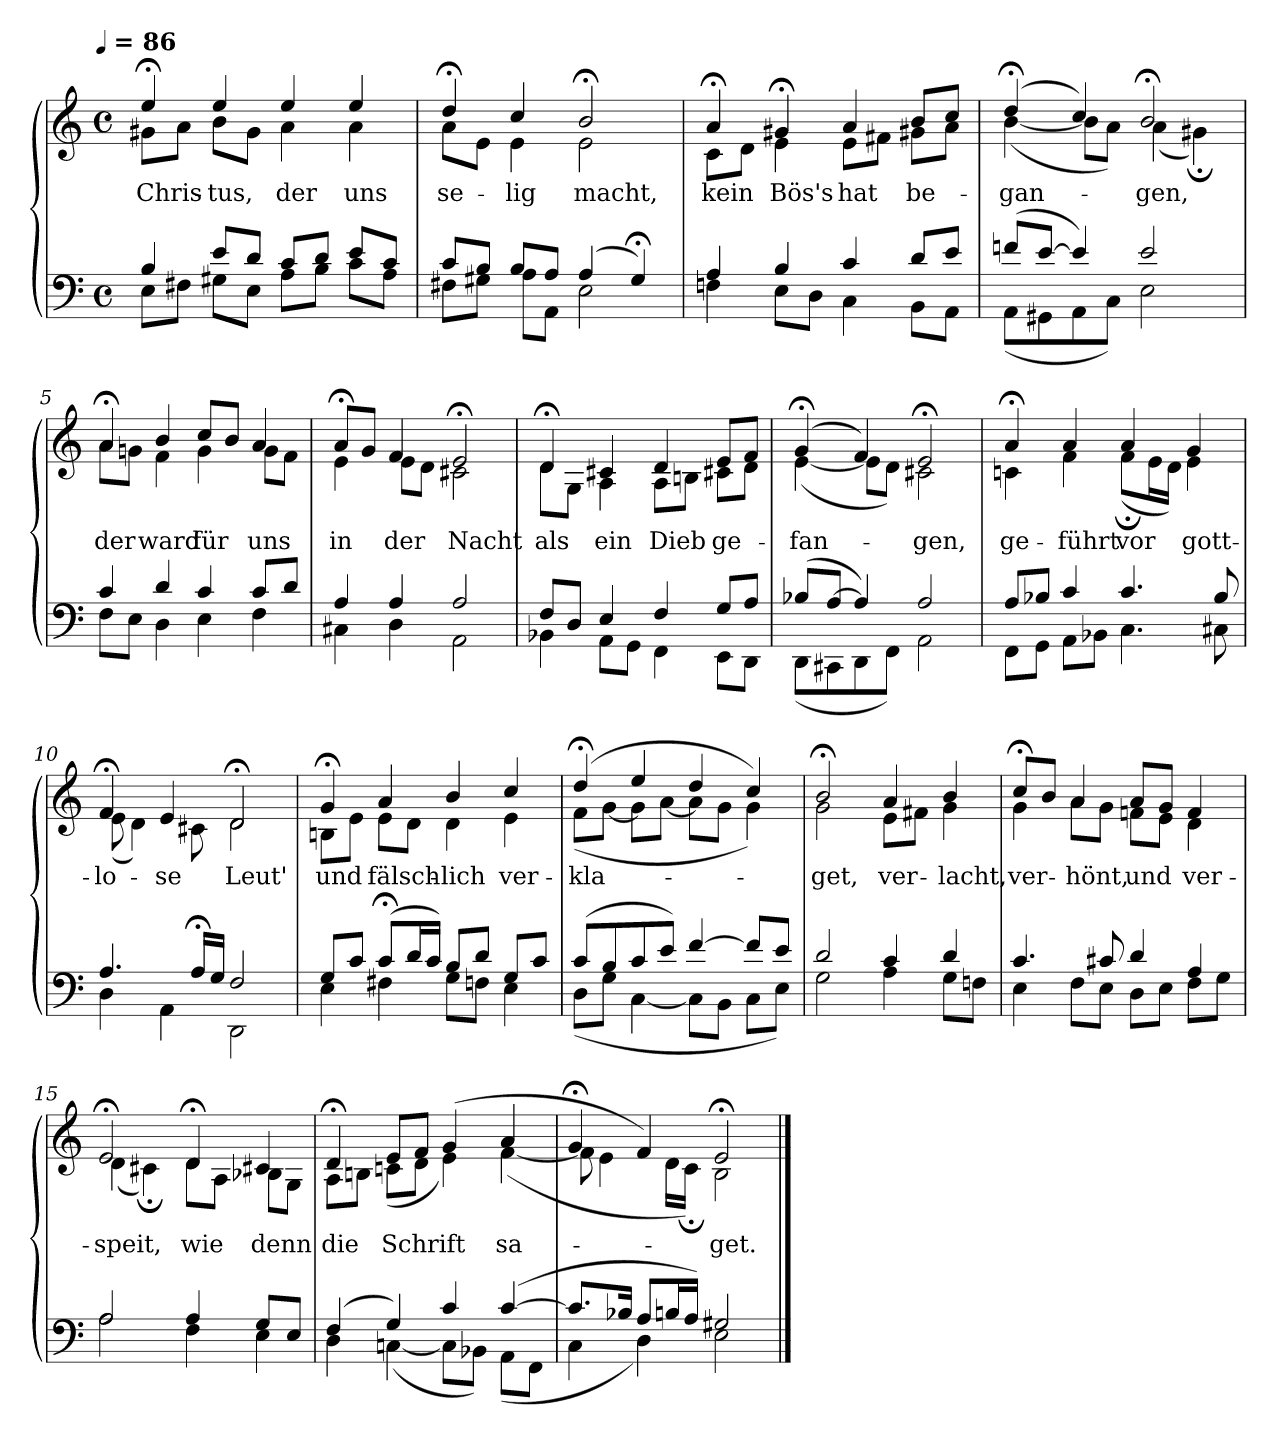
**kern	**kern	**text	**dynam
*part1	*part1	*part1	*part1
*staff2	*staff1	*staff1	*staff1/2
*clefF4	*clefG2	*	*
!!LO:TX:omd:t=[quarter] = 86
*M4/4	*M4/4	*	*
*met(c)	*met(c)	*	*
*MM86	*MM86	*	*
=1	=1	=1	=1
*^	*^	*	*
4B	8EL	4ee;<	8g#XL	Chris-	.
.	8F#XJ	.	8aJ	.	.
8eL	8G#XL	4ee	8bL	-tus,	♩ = 85
8dJ	8EJ	.	8g#J	.	.
8cL	8AL	4ee	4a	der	♩ = 84
8dJ	8BJ	.	.	.	.
8eL	8cL	4ee	4a	uns	♩ = 83
8cJ	8AJ	.	.	.	.
=2	=2	=2	=2	=2	=2
8cL	8F#XL	4dd;<	8aL	se-	.
8BJ	8G#XJ	.	8eJ	.	.
8BL	8AL	4cc	4e	-lig	♩ = 80
8AJ	8AAJ	.	.	.	.
(4A	2E	2b;<	2e	macht,	♩ = 86
4G#;<)	.	.	.	.	.
=3	=3	=3	=3	=3	=3
4A	4Fn	4a;<	8cL	kein	.
.	.	.	8dJ	.	.
4B	8EL	4g#X;<	4e	Bös's	.
.	8DJ	.	.	.	.
4c	4C	4a	8eL	hat	♩ = 85.2
.	.	.	8f#XJ	.	.
8dL	8BBL	8bL	8g#XL	be-	♩ = 83
8eJ	8AAJ	8ccJ	8aJ	.	.
=4	=4	=4	=4	=4	=4
(8fnL	(8AAL	(4dd;<	([4b	-gan-	.
[8eJ	8GG#X	.	.	.	.
4e])	8AA	4cc)	8bL]	.	♩ = 82
.	8CJ)	.	8aJ)	.	.
2e	2E	2b;<	(4a	-gen,	♩ = 86.9
.	.	.	4g#X;)	.	.
!!LO:LB:g=z	!!
=5	=5	=5	=5	=5	=5
4c	8FL	4a;<	8aL	der	.
.	8EJ	.	8gnJ	.	.
4d	4D	4b	4f	ward	♩ = 84
4c	4E	8ccL	4g	für	♩ = 86
.	.	8bJ	.	.	.
8cL	4F	4a	8gL	uns	.
8dJ	.	.	8fJ	.	.
=6	=6	=6	=6	=6	=6
*	*	*MM86	*	*	*
4A	4C#X	8a;<L	4e	in	.
.	.	8gJ	.	.	.
4A	4D	4f	8eL	der	♩ = 82.5
.	.	.	8dJ	.	.
2A	2AA	2e;<	2c#X	Nacht	♩ = 80
=7	=7	=7	=7	=7	=7
*	*	*MM86	*	*	*
8FL	4BB-X	4d;<	8dL	als	.
8DJ	.	.	8GJ	.	.
4E	8AAL	4c#X	4A	ein	♩ = 84
.	8GGJ	.	.	.	.
4F	4FF	4d	8AL	Dieb	♩ = 83
.	.	.	8BnJ	.	.
8GL	8EEL	8eL	8c#XL	ge-	♩ = 83
8AJ	8DDJ	8fJ	8dJ	.	.
=8	=8	=8	=8	=8	=8
*	*	*MM83	*	*	*
(8B-XL	(8DDL	(4g;<	([4e	-fan-	.
[8AJ	8CC#X	.	.	.	.
4A])	8DD	4f)	8eL]	.	♩ = 80
.	8FFJ)	.	8dJ)	.	.
2A	2AA	2e;<	2c#X	-gen,	♩ = 80
!!LO:LB:g=z	!!
=9	=9	=9	=9	=9	=9
*	*	*MM83	*	*	*
8AL	8FFL	4a;<	4cn	ge-	.
8B-XJ	8GGJ	.	.	.	.
4c	8AAL	4a	4f	-führt	.
.	8BB-XJ	.	.	.	.
4.c	4.C	4a	(8f;L	vor	♩ = 82
.	.	.	16eL	.	.
.	.	.	16dJJ)	.	.
.	.	4g	4e	gott-	♩ = 80
8B-	8C#X	.	.	.	.
=10	=10	=10	=10	=10	=10
*	*	*MM81	*	*	*
4.A	4D	4f;<	(8e	-lo-	.
.	.	.	4d)	.	.
.	4AA	4e	.	-se	♩ = 76.7
16A;<LL	.	.	8c#X	.	.
16GJJ	.	.	.	.	.
2F	2DD	2d;<	2d	Leut'	♩ = 80
=11	=11	=11	=11	=11	=11
*	*	*MM84	*	*	*
8GL	4E	4g;<	8BnL	und	.
8cJ	.	.	8eJ	.	.
(8c;<L	4F#X	4a	8eL	fälsch-	♩ = 79
16dL	.	.	8dJ	.	.
16cJJ)	.	.	.	.	.
8BL	8GL	4b	4d	-lich	♩ = 83
8dJ	8FnJ	.	.	.	.
8GL	4E	4cc	4e	ver-	♩ = 82
8cJ	.	.	.	.	.
=12	=12	=12	=12	=12	=12
*	*	*MM83	*	*	*
(8cL	(8DL	(4dd;<	(8fL	-kla-	.
8B	8GJ	.	[8gJ	.	.
8c	[4C	4ee	8gL]	.	♩ = 81.5
8eJ)	.	.	[8aJ	.	.
[4f	8CL]	4dd	8aL]	.	♩ = 80
.	8BBJ	.	8gJ	.	.
8fL]	8CL	4cc)	4g)	.	♩ = 77
8eJ	8EJ)	.	.	.	.
=13	=13	=13	=13	=13	=13
*	*	*MM83	*	*	*
2d	2G	2b;<	2g	-get,	.
4c	4A	4a	8eL	ver-	.
.	.	.	8f#XJ	.	.
4d	8GL	4b	4g	-lacht,	♩ = 82
.	8FnJ	.	.	.	.
!!LO:LB:g=z	!!
=14	=14	=14	=14	=14	=14
4.c	4E	8cc;<L	4g	ver-	.
.	.	8bJ	.	.	.
.	8FL	4a	8aL	-hönt,	♩ = 80
8c#X	8EJ	.	8gJ	.	.
4d	8DL	8aL	8fnL	und	.
.	8EJ	8gJ	8eJ	.	.
4A	8FL	4f	4d	ver-	.
.	8GJ	.	.	.	.
=15	=15	=15	=15	=15	=15
*	*	*MM79	*	*	*
2A	2A	2e;<	(4d	-speit,	.
.	.	.	4c#X;)	.	.
4A	4F	4d;<	8dL	wie	♩ = 79
.	.	.	8AJ	.	.
8GL	4E	4c#X	8B-XL	denn	♩ = 77
8EJ	.	.	8GJ	.	.
=16	=16	=16	=16	=16	=16
*	*	*MM75	*	*	*
(4F	4D	4d;<	8AL	die	.
.	.	.	8BnJ	.	.
4G)	([4Cn	8eL	(8cnL	Schrift	.
.	.	8fJ	8dJ	.	.
4c	8CL]	(4g	4e)	.	♩ = 72
.	8BB-XJ)	.	.	.	.
([4c	(8AAL	4a	([4f	sa-	♩ = 71
.	8FFJ	.	.	.	.
=17	=17	=17	=17	=17	=17
*	*	*MM64	*	*	*
8.cL]	4C	4g;<	8f]	.	.
.	.	.	4e	.	.
16B-XJk	.	.	.	.	.
8AL	4D)	4f)	.	.	♩ = 57
16BnL	.	.	16dLL	.	.
16AJJ)	.	.	16c;JJ)	.	.
2G#X	2E	2e;<	2B	-get.	.
*v	*v	*	*	*	*
*	*v	*v	*	*
==	==	==	==
*-	*-	*-	*-
